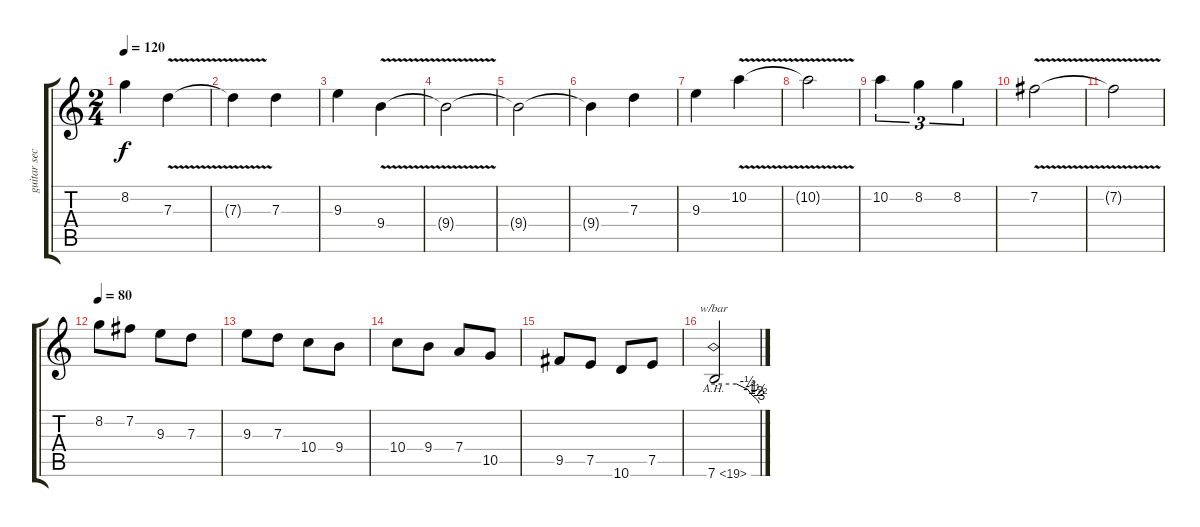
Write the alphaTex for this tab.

\track ("guitar secunda" "guitar sec") {instrument overdrivenguitar}
\staff {score tabs}
\tuning (E4 B3 G3 D3 A2 E2) {hide}
\ts (2 4)
\tempo 120
\clef g2
\ks c
8.2.4{dy f} 7.3{v}.4 |
7.3{t}.4 7.3.4 |
9.3.4 9.4{v}.4 |
9.4{t}.2 |
9.4{t}.2 |
9.4{t}.4 7.3.4 |
9.3.4 10.2{v}.4 |
10.2{t}.2 |
10.2.4{tu (3 2)} 8.2.4{tu (3 2)} 8.2.4{tu (3 2)} |
7.2{v}.2 |
7.2{t}.2 |
\tempo 80
8.2.8 7.2.8 9.3.8 7.3.8 |
9.3.8 7.3.8 10.4.8 9.4.8 |
10.4.8 9.4.8 7.4.8 10.5.8 |
9.5.8 7.5.8 10.6.8 7.5.8 |
7.6{ah 12}.2{tbe (custom default 0 0 30 0 45 -2 50 -4 55 -6 58 -8 60 -12)}
